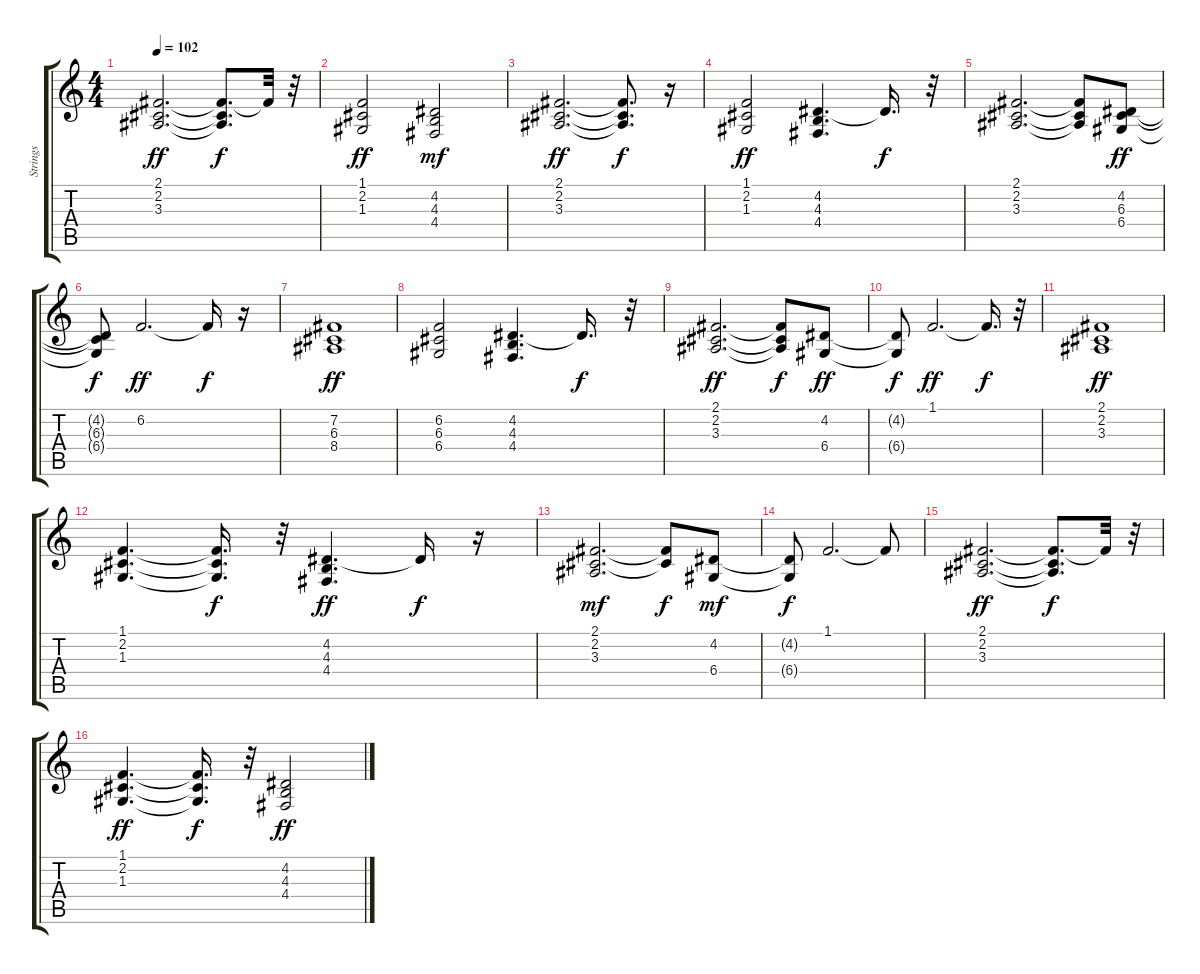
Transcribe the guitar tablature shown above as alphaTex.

\track ("Strings" "Strings") {instrument synthstrings2}
\staff {score tabs}
\tuning (E4 B3 G3 D3 A2 E2) {hide}
\ts (4 4)
\tempo 102
\clef g2
\ks c
(2.1 2.2 3.3).2{d dy ff} (2.1{t} 2.2{t} 3.3{t}).8{d dy f} 2.1{t}.32 r.32 |
(1.1 2.2 1.3).2{dy ff} (4.2 4.3 4.4).2{dy mf} |
(2.1 2.2 3.3).2{d dy ff} (2.1{t} 2.2{t} 3.3{t}).8{d dy f} r.16 |
(1.1 2.2 1.3).2{dy ff volume 13 balance 4} (4.2 4.3 4.4).4{d} 4.2{t}.16{d dy f} r.32 |
(2.1 2.2 3.3).2{d} (2.1{t} 2.2{t} 3.3{t}).8 (4.2 6.3 6.4).8{dy ff} |
(4.2{t} 6.3{t} 6.4{t}).8{dy f} 6.2.2{d dy ff} 6.2{t}.16{dy f} r.16 |
(7.2 6.3 8.4).1{dy ff} |
(6.2 6.3 6.4).2 (4.2 4.3 4.4).4{d} 4.2{t}.16{d dy f} r.32 |
(2.1 2.2 3.3).2{d dy ff} (2.1{t} 2.2{t} 3.3{t}).8{dy f} (4.2 6.4).8{dy ff} |
(4.2{t} 6.4{t}).8{dy f} 1.1.2{d dy ff} 1.1{t}.16{d dy f} r.32 |
(2.1 2.2 3.3).1{dy ff} |
(1.1 2.2 1.3).4{d} (1.1{t} 2.2{t} 1.3{t}).16{d dy f} r.32 (4.2 4.3 4.4).4{d dy ff} 4.2{t}.16{dy f} r.16 |
(2.1 2.2 3.3).2{d dy mf} (2.1{t} 2.2{t}).8{dy f} (4.2 6.4).8{dy mf} |
(4.2{t} 6.4{t}).8{dy f} 1.1.2{d} 1.1{t}.8 |
(2.1 2.2 3.3).2{d dy ff} (2.1{t} 2.2{t} 3.3{t}).8{d dy f} 2.1{t}.32 r.32 |
(1.1 2.2 1.3).4{d dy ff} (1.1{t} 2.2{t} 1.3{t}).16{d dy f} r.32 (4.2 4.3 4.4).2{dy ff}
